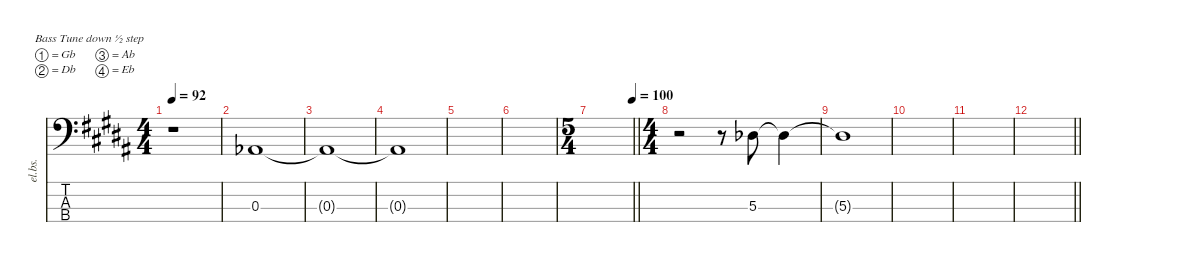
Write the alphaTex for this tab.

\hideDynamics
\bracketExtendMode nobrackets
\otherSystemsTrackNameOrientation horizontal
\track ("Electric Bass" "el.bs.") {instrument electricbassfinger}
\staff {score tabs}
\tuning (Gb2 Db2 Ab1 Eb1)
\ts (4 4)
\tempo 92
\clef f4
\ks b
r.1{dy ff instrument electricbassfinger beam Down} |
0.3{acc b}.1{beam Up} |
0.3{t acc b}.1{beam Up} |
0.3{t acc b}.1{beam Up} |
|
|
\ts (5 4)
\beaming (8 6 4)
\tempo (100 1)
\barLineRight lightlight
|
\ts (4 4)
\beaming (8 2 2 2 2)
r.2{beam Down} r.8{beam Down} 5.3{acc b}.8{beam Down} 5.3{t acc b}.4{beam Down} |
5.3{t acc b}.1{beam Down} |
|
|
\barLineRight lightlight
